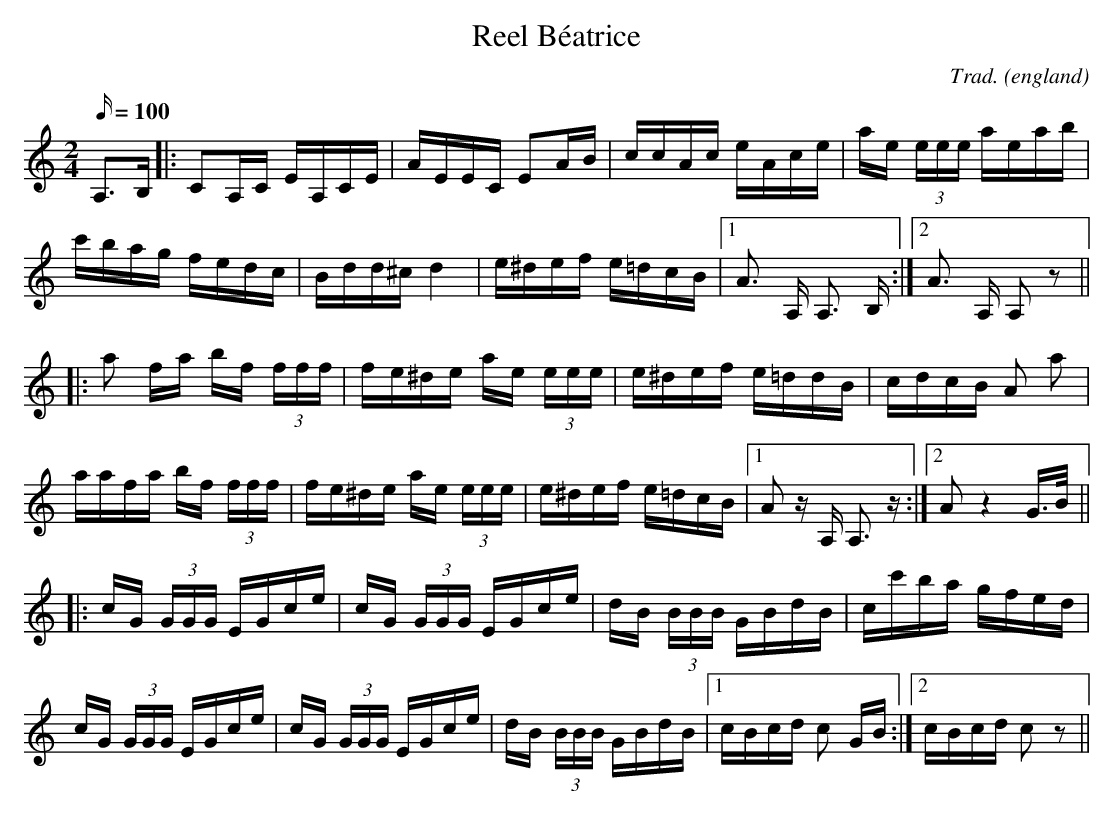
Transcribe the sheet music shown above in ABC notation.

X:1
T:Reel Béatrice
O:england
M:2/4
L:1/16
Q:100
C:Trad.
K:Am
A,3B,|:C2A,C EA,CE|AEEC E2AB|ccAc eAce|ae (3eee aeab|
c'bag fedc|Bdd^c d4|e^def e=dcB|1A3 A, A,3 B,:|2A3 A, A,2 z2||
|:a2 fa bf (3fff|fe^de ae (3eee|e^def e=ddB|cdcB A2 a2|
aafa bf (3fff|fe^de ae (3eee|e^def e=dcB|1A2 z A, A,3 z:|2A2 z4 G>B||
|:cG (3GGG EGce|cG (3GGG EGce|dB (3BBB GBdB|cc'ba gfed|
cG (3GGG EGce|cG (3GGG EGce|dB (3BBB GBdB|1cBcd c2 GB:|2cBcd c2 z2||
